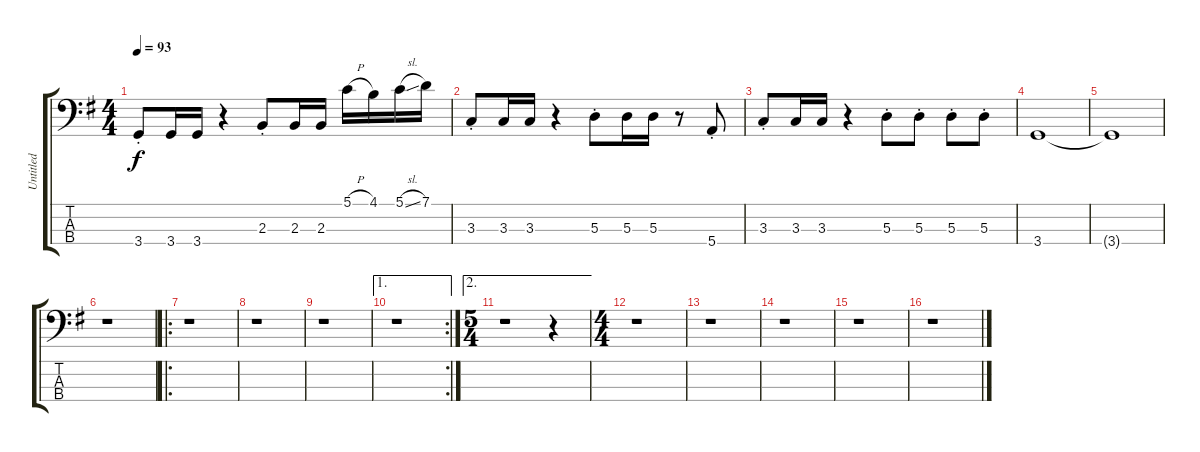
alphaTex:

\track ("Untitled" "Untitled") {instrument electricbassfinger}
\staff {score tabs}
\tuning (G2 D2 A1 E1) {hide}
\ts (4 4)
\tempo 93
\clef f4
\ks g
3.4{st}.8{dy f} 3.4.16 3.4.16 r.4 2.3{st}.8 2.3.16 2.3.16 5.1{h}.16 4.1.16 5.1{sl}.16 7.1.16 |
3.3{st}.8 3.3.16 3.3.16 r.4 5.3{st}.8 5.3.16 5.3.16 r.8 5.4{st}.8 |
3.3{st}.8 3.3.16 3.3.16 r.4 5.3{st}.8 5.3{st}.8 5.3{st}.8 5.3{st}.8 |
3.4.1 |
3.4{t}.1 |
r.1 |
\ro
r.1 |
r.1 |
r.1 |
\ae 1
\rc 2
r.1 |
\ae 2
\ts (5 4)
r.1 r.4 |
\ts (4 4)
r.1 |
r.1 |
r.1 |
r.1 |
r.1
